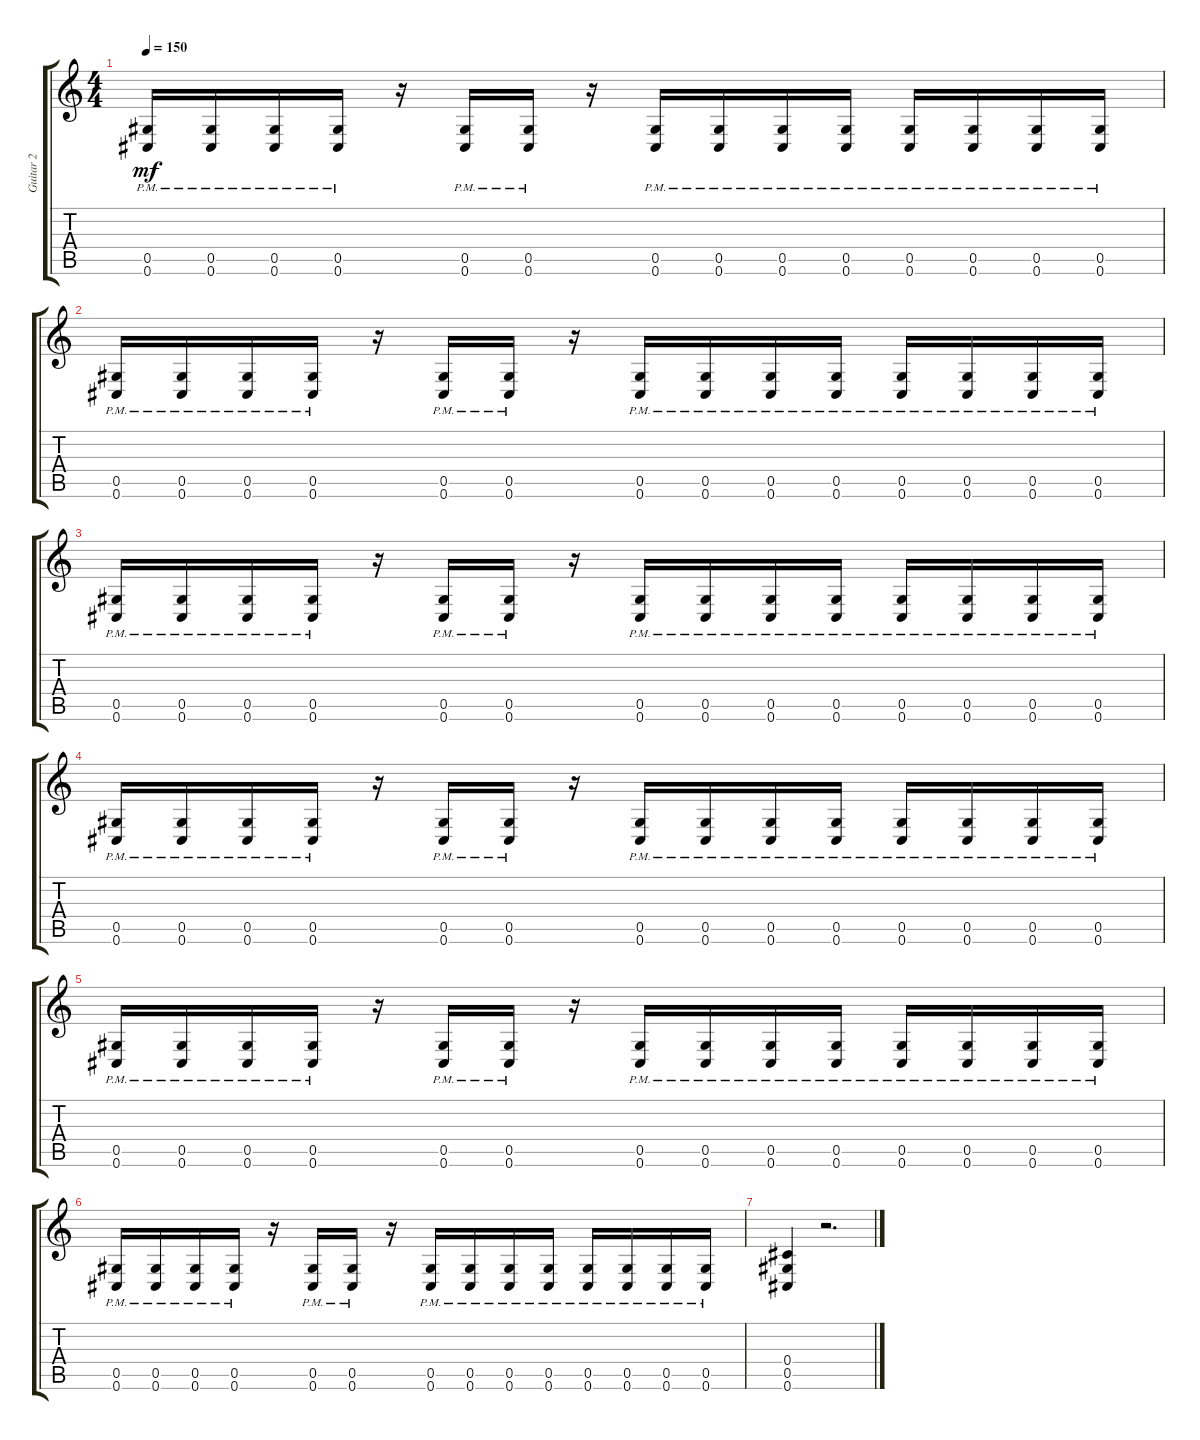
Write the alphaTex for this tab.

\track ("Guitar 2" "Guitar 2") {instrument distortionguitar}
\staff {score tabs}
\tuning (Eb4 Bb3 Gb3 Db3 Ab2 Db2) {hide}
\ts (4 4)
\tempo 150
\clef g2
\ks c
(0.5{pm} 0.6{pm}).16{dy mf} (0.5{pm} 0.6{pm}).16 (0.5{pm} 0.6{pm}).16 (0.5{pm} 0.6{pm}).16 r.16 (0.5{pm} 0.6{pm}).16 (0.5{pm} 0.6{pm}).16 r.16 (0.5{pm} 0.6{pm}).16 (0.5{pm} 0.6{pm}).16 (0.5{pm} 0.6{pm}).16 (0.5{pm} 0.6{pm}).16 (0.5{pm} 0.6{pm}).16 (0.5{pm} 0.6{pm}).16 (0.5{pm} 0.6{pm}).16 (0.5{pm} 0.6{pm}).16 |
(0.5{pm} 0.6{pm}).16 (0.5{pm} 0.6{pm}).16 (0.5{pm} 0.6{pm}).16 (0.5{pm} 0.6{pm}).16 r.16 (0.5{pm} 0.6{pm}).16 (0.5{pm} 0.6{pm}).16 r.16 (0.5{pm} 0.6{pm}).16 (0.5{pm} 0.6{pm}).16 (0.5{pm} 0.6{pm}).16 (0.5{pm} 0.6{pm}).16 (0.5{pm} 0.6{pm}).16 (0.5{pm} 0.6{pm}).16 (0.5{pm} 0.6{pm}).16 (0.5{pm} 0.6{pm}).16 |
(0.5{pm} 0.6{pm}).16 (0.5{pm} 0.6{pm}).16 (0.5{pm} 0.6{pm}).16 (0.5{pm} 0.6{pm}).16 r.16 (0.5{pm} 0.6{pm}).16 (0.5{pm} 0.6{pm}).16 r.16 (0.5{pm} 0.6{pm}).16 (0.5{pm} 0.6{pm}).16 (0.5{pm} 0.6{pm}).16 (0.5{pm} 0.6{pm}).16 (0.5{pm} 0.6{pm}).16 (0.5{pm} 0.6{pm}).16 (0.5{pm} 0.6{pm}).16 (0.5{pm} 0.6{pm}).16 |
(0.5{pm} 0.6{pm}).16 (0.5{pm} 0.6{pm}).16 (0.5{pm} 0.6{pm}).16 (0.5{pm} 0.6{pm}).16 r.16 (0.5{pm} 0.6{pm}).16 (0.5{pm} 0.6{pm}).16 r.16 (0.5{pm} 0.6{pm}).16 (0.5{pm} 0.6{pm}).16 (0.5{pm} 0.6{pm}).16 (0.5{pm} 0.6{pm}).16 (0.5{pm} 0.6{pm}).16 (0.5{pm} 0.6{pm}).16 (0.5{pm} 0.6{pm}).16 (0.5{pm} 0.6{pm}).16 |
(0.5{pm} 0.6{pm}).16 (0.5{pm} 0.6{pm}).16 (0.5{pm} 0.6{pm}).16 (0.5{pm} 0.6{pm}).16 r.16 (0.5{pm} 0.6{pm}).16 (0.5{pm} 0.6{pm}).16 r.16 (0.5{pm} 0.6{pm}).16 (0.5{pm} 0.6{pm}).16 (0.5{pm} 0.6{pm}).16 (0.5{pm} 0.6{pm}).16 (0.5{pm} 0.6{pm}).16 (0.5{pm} 0.6{pm}).16 (0.5{pm} 0.6{pm}).16 (0.5{pm} 0.6{pm}).16 |
(0.5{pm} 0.6{pm}).16 (0.5{pm} 0.6{pm}).16 (0.5{pm} 0.6{pm}).16 (0.5{pm} 0.6{pm}).16 r.16 (0.5{pm} 0.6{pm}).16 (0.5{pm} 0.6{pm}).16 r.16 (0.5{pm} 0.6{pm}).16 (0.5{pm} 0.6{pm}).16 (0.5{pm} 0.6{pm}).16 (0.5{pm} 0.6{pm}).16 (0.5{pm} 0.6{pm}).16 (0.5{pm} 0.6{pm}).16 (0.5{pm} 0.6{pm}).16 (0.5{pm} 0.6{pm}).16 |
(0.4 0.5 0.6).4 r.2{d}
